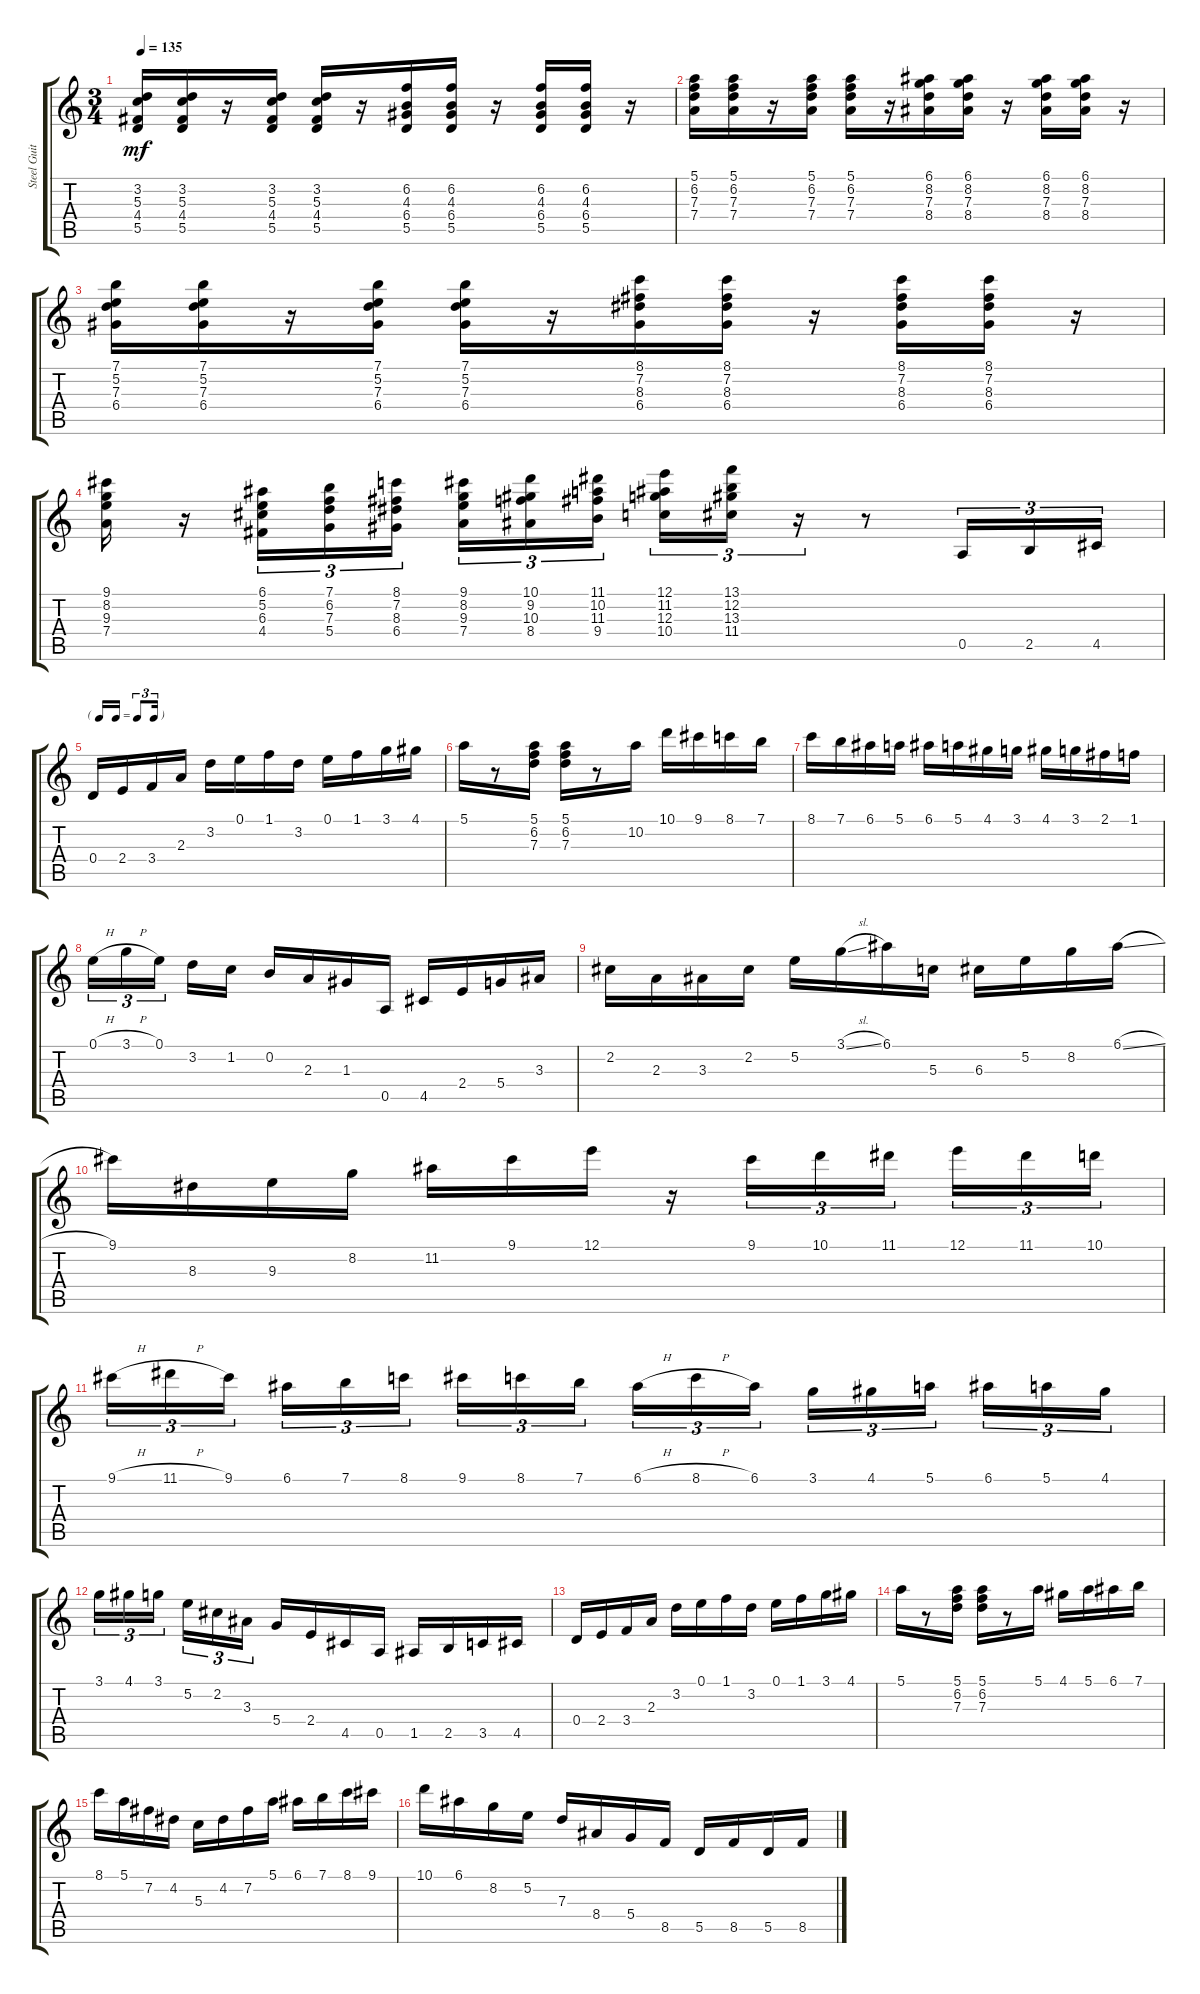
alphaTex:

\track ("Steel Guitar" "Steel Guit") {instrument acousticguitarsteel}
\staff {score tabs}
\tuning (E4 B3 G3 D3 A2 E2) {hide}
\ts (3 4)
\tempo 135
\clef g2
\ks c
(3.2 5.3 4.4 5.5).16{dy mf instrument acousticguitarsteel} (3.2 5.3 4.4 5.5).16 r.16 (3.2 5.3 4.4 5.5).16 (3.2 5.3 4.4 5.5).16 r.16 (6.2 4.3 6.4 5.5).16 (6.2 4.3 6.4 5.5).16 r.16 (6.2 4.3 6.4 5.5).16 (6.2 4.3 6.4 5.5).16 r.16 |
(5.1 6.2 7.3 7.4).16 (5.1 6.2 7.3 7.4).16 r.16 (5.1 6.2 7.3 7.4).16 (5.1 6.2 7.3 7.4).16 r.16 (6.1 8.2 7.3 8.4).16 (6.1 8.2 7.3 8.4).16 r.16 (6.1 8.2 7.3 8.4).16 (6.1 8.2 7.3 8.4).16 r.16 |
(7.1 5.2 7.3 6.4).16 (7.1 5.2 7.3 6.4).16 r.16 (7.1 5.2 7.3 6.4).16 (7.1 5.2 7.3 6.4).16 r.16 (8.1 7.2 8.3 6.4).16 (8.1 7.2 8.3 6.4).16 r.16 (8.1 7.2 8.3 6.4).16 (8.1 7.2 8.3 6.4).16 r.16 |
(9.1 8.2 9.3 7.4).16 r.16 (6.1 5.2 6.3 4.4).16{tu (3 2)} (7.1 6.2 7.3 5.4).16{tu (3 2)} (8.1 7.2 8.3 6.4).16{tu (3 2)} (9.1 8.2 9.3 7.4).16{tu (3 2)} (10.1 9.2 10.3 8.4).16{tu (3 2)} (11.1 10.2 11.3 9.4).16{tu (3 2) beam splitsecondary} (12.1 11.2 12.3 10.4).16{tu (3 2)} (13.1 12.2 13.3 11.4).16{tu (3 2)} r.16{tu (3 2)} r.8 0.5.16{tu (3 2)} 2.5.16{tu (3 2)} 4.5.16{tu (3 2)} |
\tf triplet16th
0.4.16 2.4.16 3.4.16 2.3.16 3.2.16 0.1.16 1.1.16 3.2.16 0.1.16 1.1.16 3.1.16 4.1.16 |
5.1.16 r.8 (5.1 6.2 7.3).16 (5.1 6.2 7.3).16 r.8 10.2.16 10.1.16 9.1.16 8.1.16 7.1.16 |
8.1.16 7.1.16 6.1.16 5.1.16 6.1.16 5.1.16 4.1.16 3.1.16 4.1.16 3.1.16 2.1.16 1.1.16 |
0.1{h}.16{tu (3 2)} 3.1{h}.16{tu (3 2)} 0.1.16{tu (3 2) beam splitsecondary} 3.2.16 1.2.16 0.2.16 2.3.16 1.3.16 0.5.16 4.5.16 2.4.16 5.4.16 3.3.16 |
2.2.16 2.3.16 3.3.16 2.2.16 5.2.16 3.1{sl}.16 6.1.16 5.3.16 6.3.16 5.2.16 8.2.16 6.1{sl}.16 |
9.1.16 8.3.16 9.3.16 8.2.16 11.2.16 9.1.16 12.1.16 r.16 9.1.16{tu (3 2)} 10.1.16{tu (3 2)} 11.1.16{tu (3 2) beam splitsecondary} 12.1.16{tu (3 2)} 11.1.16{tu (3 2)} 10.1.16{tu (3 2)} |
9.1{h}.16{tu (3 2)} 11.1{h}.16{tu (3 2)} 9.1.16{tu (3 2) beam splitsecondary} 6.1.16{tu (3 2)} 7.1.16{tu (3 2)} 8.1.16{tu (3 2)} 9.1.16{tu (3 2)} 8.1.16{tu (3 2)} 7.1.16{tu (3 2) beam splitsecondary} 6.1{h}.16{tu (3 2)} 8.1{h}.16{tu (3 2)} 6.1.16{tu (3 2)} 3.1.16{tu (3 2)} 4.1.16{tu (3 2)} 5.1.16{tu (3 2) beam splitsecondary} 6.1.16{tu (3 2)} 5.1.16{tu (3 2)} 4.1.16{tu (3 2)} |
3.1.16{tu (3 2)} 4.1.16{tu (3 2)} 3.1.16{tu (3 2) beam splitsecondary} 5.2.16{tu (3 2)} 2.2.16{tu (3 2)} 3.3.16{tu (3 2)} 5.4.16 2.4.16 4.5.16 0.5.16 1.5.16 2.5.16 3.5.16 4.5.16 |
0.4.16 2.4.16 3.4.16 2.3.16 3.2.16 0.1.16 1.1.16 3.2.16 0.1.16 1.1.16 3.1.16 4.1.16 |
5.1.16 r.8 (5.1 6.2 7.3).16 (5.1 6.2 7.3).16 r.8 5.1.16 4.1.16 5.1.16 6.1.16 7.1.16 |
8.1.16 5.1.16 7.2.16 4.2.16 5.3.16 4.2.16 7.2.16 5.1.16 6.1.16 7.1.16 8.1.16 9.1.16 |
10.1.16 6.1.16 8.2.16 5.2.16 7.3.16 8.4.16 5.4.16 8.5.16 5.5.16 8.5.16 5.5.16 8.5.16
